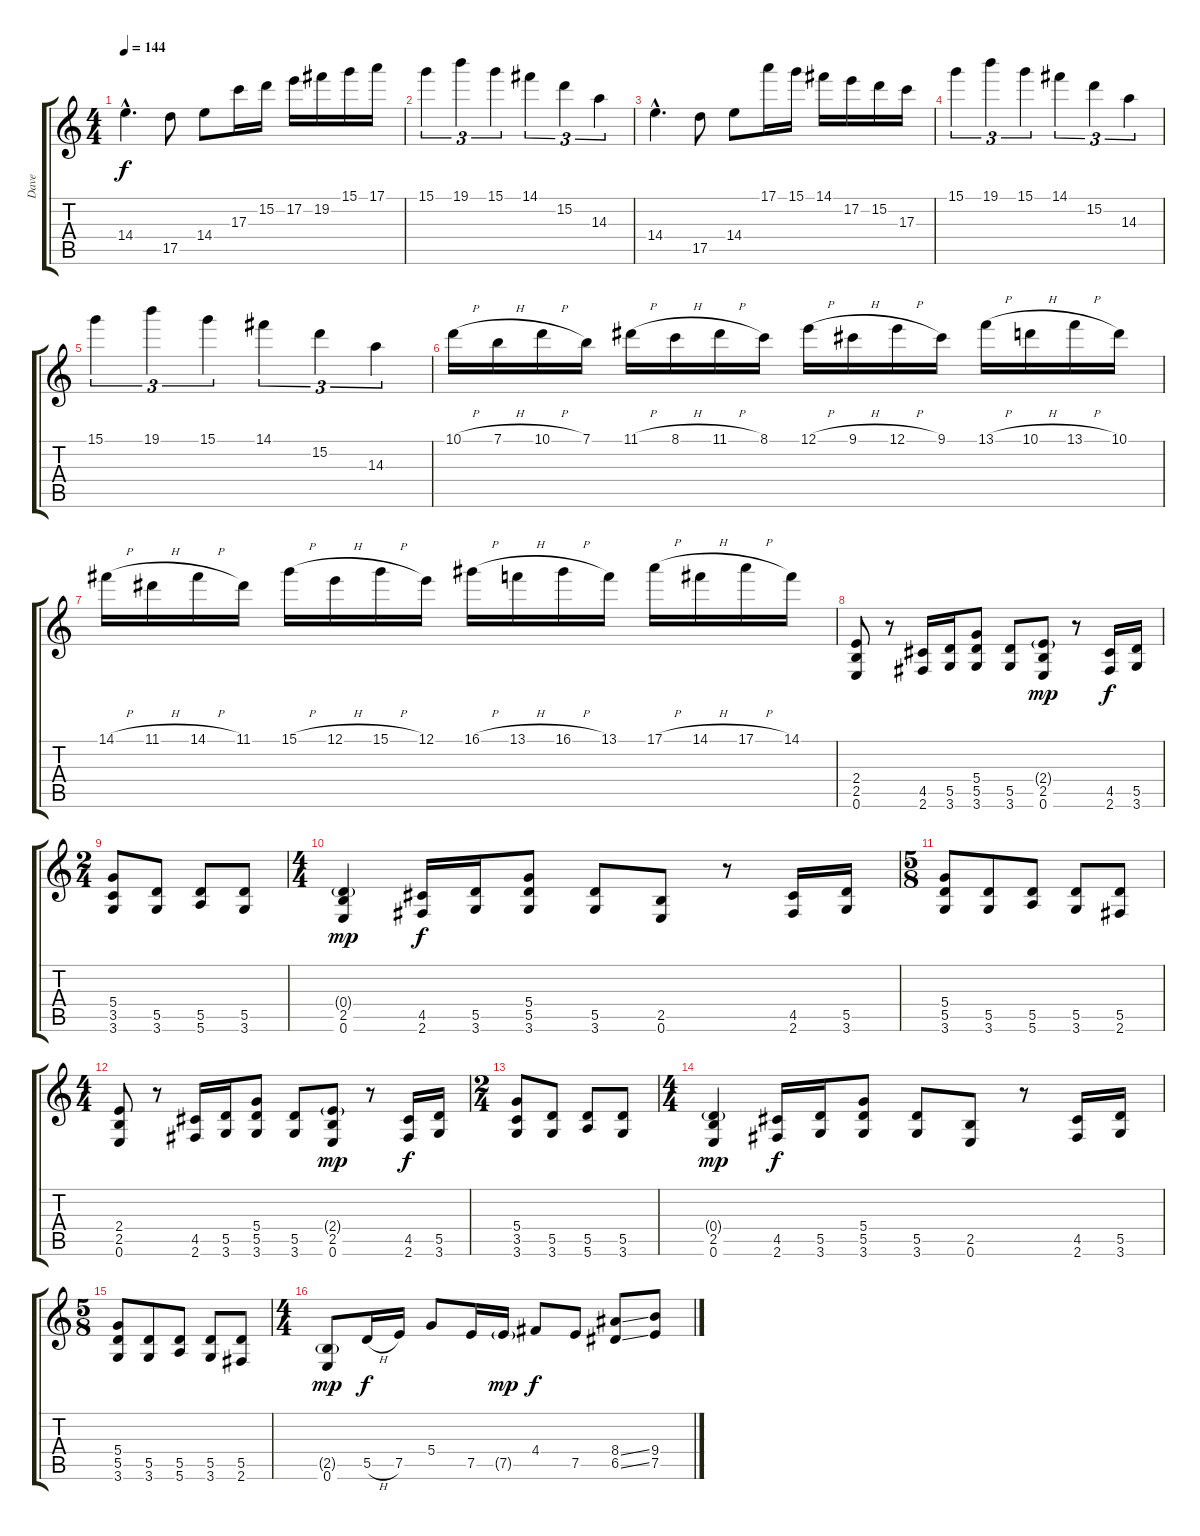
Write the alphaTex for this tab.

\track ("Dave" "Dave") {instrument distortionguitar}
\staff {score tabs}
\tuning (E4 B3 G3 D3 A2 E2) {hide}
\ts (4 4)
\tempo 144
\clef g2
\ks c
14.4{hac}.4{d dy f} 17.5.8 14.4.8 17.3.16 15.2.16 17.2.16 19.2.16 15.1.16 17.1.16 |
15.1.4{tu (3 2)} 19.1.4{tu (3 2)} 15.1.4{tu (3 2)} 14.1.4{tu (3 2)} 15.2.4{tu (3 2)} 14.3.4{tu (3 2)} |
14.4{hac}.4{d} 17.5.8 14.4.8 17.1.16 15.1.16 14.1.16 17.2.16 15.2.16 17.3.16 |
15.1.4{tu (3 2)} 19.1.4{tu (3 2)} 15.1.4{tu (3 2)} 14.1.4{tu (3 2)} 15.2.4{tu (3 2)} 14.3.4{tu (3 2)} |
15.1.4{tu (3 2)} 19.1.4{tu (3 2)} 15.1.4{tu (3 2)} 14.1.4{tu (3 2)} 15.2.4{tu (3 2)} 14.3.4{tu (3 2)} |
10.1{h}.16 7.1{h}.16 10.1{h}.16 7.1.16 11.1{h}.16 8.1{h}.16 11.1{h}.16 8.1.16 12.1{h}.16 9.1{h}.16 12.1{h}.16 9.1.16 13.1{h}.16 10.1{h}.16 13.1{h}.16 10.1.16 |
14.1{h}.16 11.1{h}.16 14.1{h}.16 11.1.16 15.1{h}.16 12.1{h}.16 15.1{h}.16 12.1.16 16.1{h}.16 13.1{h}.16 16.1{h}.16 13.1.16 17.1{h}.16 14.1{h}.16 17.1{h}.16 14.1.16 |
(2.4 2.5 0.6).8 r.8 (4.5 2.6).16 (5.5 3.6).16 (5.4 5.5 3.6).8 (5.5 3.6).8 (2.4{g} 2.5 0.6).8{dy mp} r.8 (4.5 2.6).16{dy f} (5.5 3.6).16 |
\ts (2 4)
(5.4 3.5 3.6).8 (5.5 3.6).8 (5.5 5.6).8 (5.5 3.6).8 |
\ts (4 4)
(0.4{g} 2.5 0.6).4{dy mp} (4.5 2.6).16{dy f} (5.5 3.6).16 (5.4 5.5 3.6).8 (5.5 3.6).8 (2.5 0.6).8 r.8 (4.5 2.6).16 (5.5 3.6).16 |
\ts (5 8)
(5.4 5.5 3.6).8 (5.5 3.6).8 (5.5 5.6).8 (5.5 3.6).8 (5.5 2.6).8 |
\ts (4 4)
(2.4 2.5 0.6).8 r.8 (4.5 2.6).16 (5.5 3.6).16 (5.4 5.5 3.6).8 (5.5 3.6).8 (2.4{g} 2.5 0.6).8{dy mp} r.8 (4.5 2.6).16{dy f} (5.5 3.6).16 |
\ts (2 4)
(5.4 3.5 3.6).8 (5.5 3.6).8 (5.5 5.6).8 (5.5 3.6).8 |
\ts (4 4)
(0.4{g} 2.5 0.6).4{dy mp} (4.5 2.6).16{dy f} (5.5 3.6).16 (5.4 5.5 3.6).8 (5.5 3.6).8 (2.5 0.6).8 r.8 (4.5 2.6).16 (5.5 3.6).16 |
\ts (5 8)
(5.4 5.5 3.6).8 (5.5 3.6).8 (5.5 5.6).8 (5.5 3.6).8 (5.5 2.6).8 |
\ts (4 4)
(2.5{g} 0.6).8{dy mp} 5.5{h}.16{dy f} 7.5.16 5.4.8 7.5.16 7.5{g}.16{dy mp} 4.4.8{dy f} 7.5.8 (8.4{ss} 6.5{ss}).8 (9.4 7.5).8
